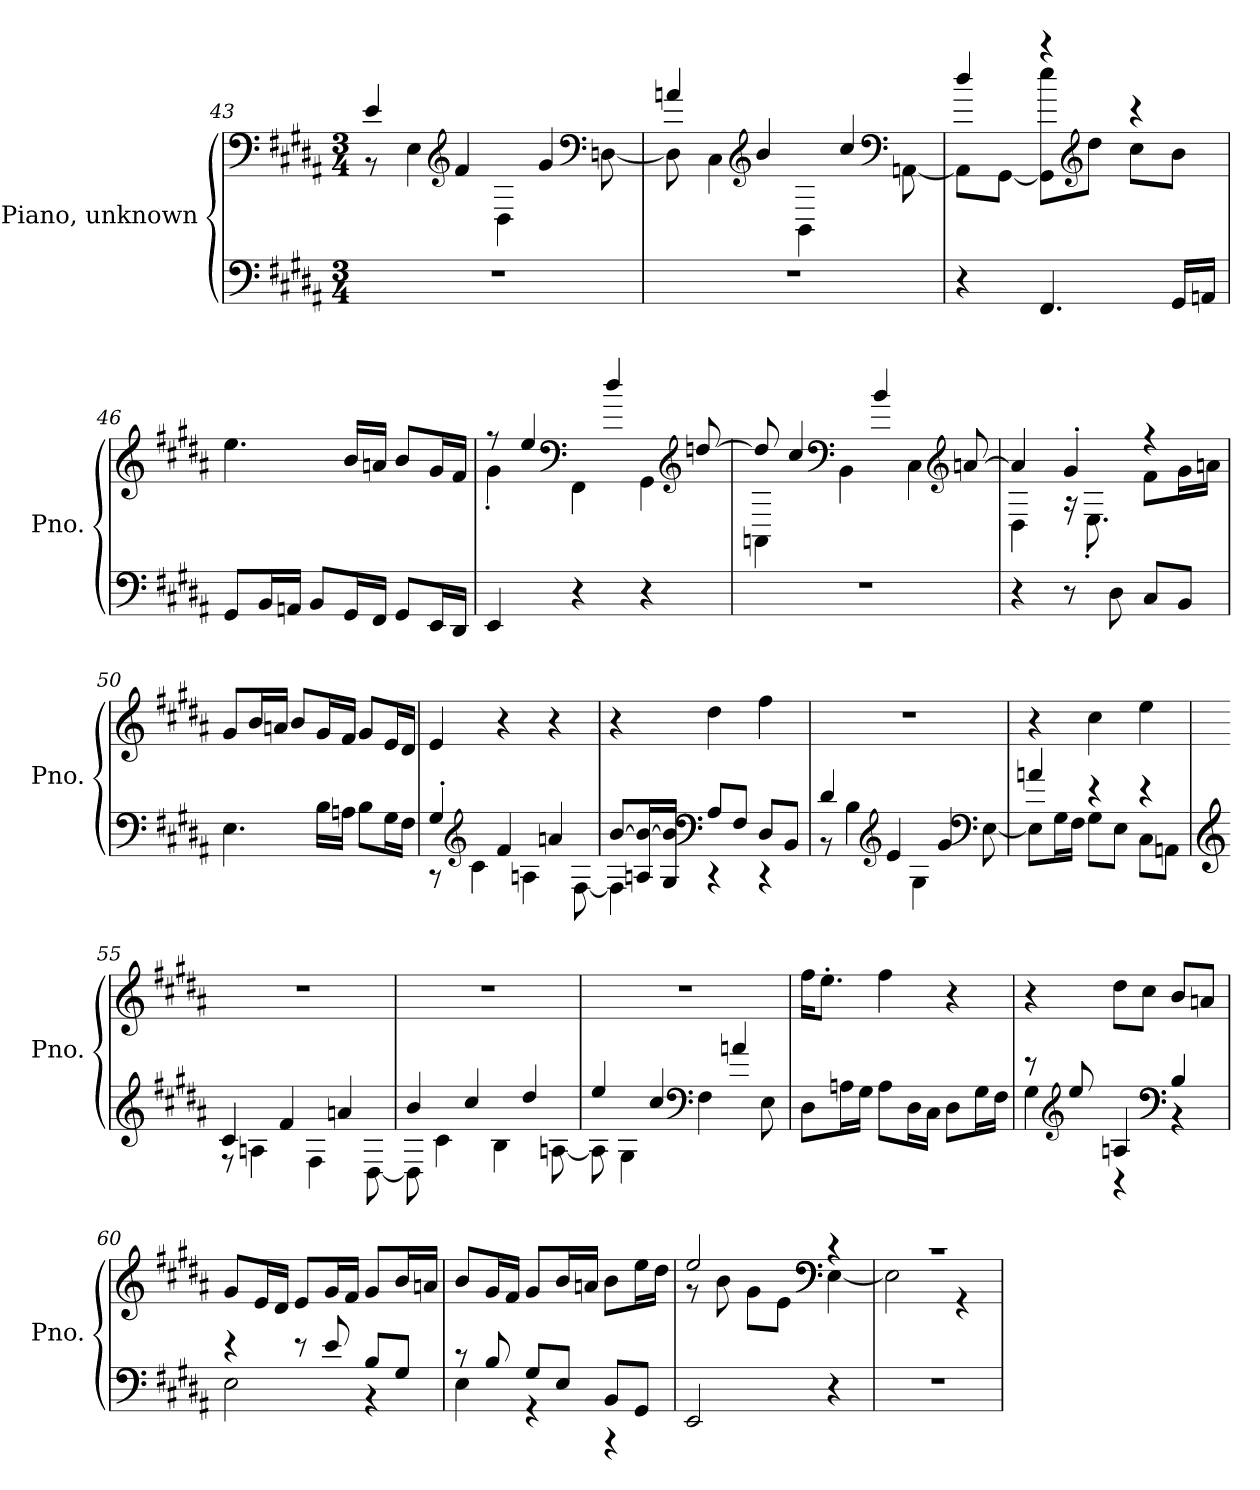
**kern	**kern
*part1	*part1
*staff2	*staff1
*I"Piano, unknown	*
*I'Pno.	*
*clefF4	*clefF4
*k[f#c#g#d#a#]	*k[f#c#g#d#a#]
*M3/4	*M3/4
=43	=43
*	*^
2.r	4e/	8r
.	.	4E\
*	*clefG2	*
.	4f#/	.
.	.	4D#\
.	4g#/	.
*	*clefF4	*
.	.	[8Dn\
=44	=44	=44
2.r	4an/	8D\]
.	.	4C#\
*	*clefG2	*
.	4b/	.
.	.	4BB\
.	4cc#/	.
*	*clefF4	*
.	.	[8AAn\
=45	=45	=45
4r	4dd#/	8AA\L]
.	.	[8GG#\J
4.FF#/	4r	8GG#\] 8ee\L
*	*clefG2	*
.	.	8dd#\J
.	4r	8cc#\L
16GG#/LL	.	8b\J
16AAn/JJ	.	.
*	*v	*v
!!LO:LB:g=z
=46	=46
8GG#/L	4.ee\
16BB/L	.
16AAn/JJ	.
8BB/L	.
16GG#/L	16b/LL
16FF#/JJ	16an/JJ
8GG#/L	8b/L
16EE/L	16g#/L
16DD#/JJ	16f#/JJ
=47	=47
*	*^
4EE/	8r	4g#'\
.	4ee/	.
*	*clefF4	*
4r	.	4FF#\
.	4dd#/	.
4r	.	4GG#\
*	*clefG2	*
.	[8ddn/	.
=48	=48	=48
2.r	8dd/]	4AAn\
.	4cc#/	.
*	*clefF4	*
.	.	4BB\
.	4b/	.
.	.	4C#\
*	*clefG2	*
.	[8an/	.
=49	=49	=49
4r	4a/]	4D#\
8r	4g#'/	16r
.	.	8.E'\
8D#\	.	.
8C#/L	4r	8f#\L
8BB/J	.	16g#\L
.	.	16an\JJ
*	*v	*v
!!LO:PB:g=z
=50	=50
4.E\	8g#/L
.	16b/L
.	16an/JJ
.	8b/L
16B\LL	16g#/L
16An\JJ	16f#/JJ
8B\L	8g#/L
16G#\L	16e/L
16F#\JJ	16d#/JJ
=51	=51
*^	*
4G#'/	8r	4e/
*clefG2	*	*
.	4c#\	.
4f#/	.	4r
.	4An\	.
4an/	.	4r
.	[8F#\	.
=52	=52	=52
[8b/L	4F#\]	4r
16An/ 16b/_L	.	.
16G#/ 16b/]JJ	.	.
*clefF4	*	*
8A/L	4r	4dd#\
8F#/J	.	.
8D#/L	4r	4ff#\
8BB/J	.	.
=53	=53	=53
4d#/	8r	2.r
.	4B\	.
*clefG2	*	*
4e/	.	.
.	4G#\	.
4g#/	.	.
*clefF4	*	*
.	[8E\	.
!!LO:LB:g=z
=54	=54	=54
4an/	8E\L]	4r
.	16G#\L	.
.	16F#\JJ	.
4r	8G#\L	4cc#\
.	8E\J	.
4r	8C#\L	4ee\
.	8AAn\J	.
=55	=55	=55
*clefG2	*	*
4c#/	8r	2.r
.	4An\	.
4f#/	.	.
.	4F#\	.
4an/	.	.
.	[8D#\	.
=56	=56	=56
4b/	8D#\]	2.r
.	4c#\	.
4cc#/	.	.
.	4B\	.
4dd#/	.	.
.	[8An\	.
=57	=57	=57
4ee/	8A\]	2.r
.	4G#\	.
4cc#/	.	.
*clefF4	*	*
.	4F#\	.
4an/	.	.
.	8E\	.
*v	*v	*
!!LO:LB:g=z
=58	=58
8D#\L	16ff#\KL
.	8.ee'\J
16An\L	.
16G#\JJ	.
8A\L	4ff#\
16D#\L	.
16C#\JJ	.
8D#\L	4r
16G#\L	.
16F#\JJ	.
=59	=59
*^	*
8r	4G#\	4r
*clefG2	*	*
8ee/	.	.
4An/	4r	8dd#\L
.	.	8cc#\J
*clefF4	*	*
4B/	4r	8b/L
.	.	8an/J
=60	=60	=60
4r	2E\	8g#/L
.	.	16e/L
.	.	16d#/JJ
8r	.	8e/L
8e/	.	16g#/L
.	.	16f#/JJ
8B/L	4r	8g#/L
8G#/J	.	16b/L
.	.	16an/JJ
=61	=61	=61
8r	4E\	8b/L
8B/	.	16g#/L
.	.	16f#/JJ
8G#/L	4r	8g#/L
8E/J	.	16b/L
.	.	16an/JJ
8BB/L	4r	8b\L
8GG#/J	.	16ee\L
.	.	16dd#\JJ
*v	*v	*
!!LO:LB:g=z
=62	=62
*	*^
2EE/	2ee/	8r
.	.	8b\
.	.	8g#\L
.	.	8e\J
*	*clefF4	*
4r	4r	[4E\
=63	=63	=63
2.r	2.r	2E\]
.	.	4r
*	*v	*v
=	=
*-	*-
